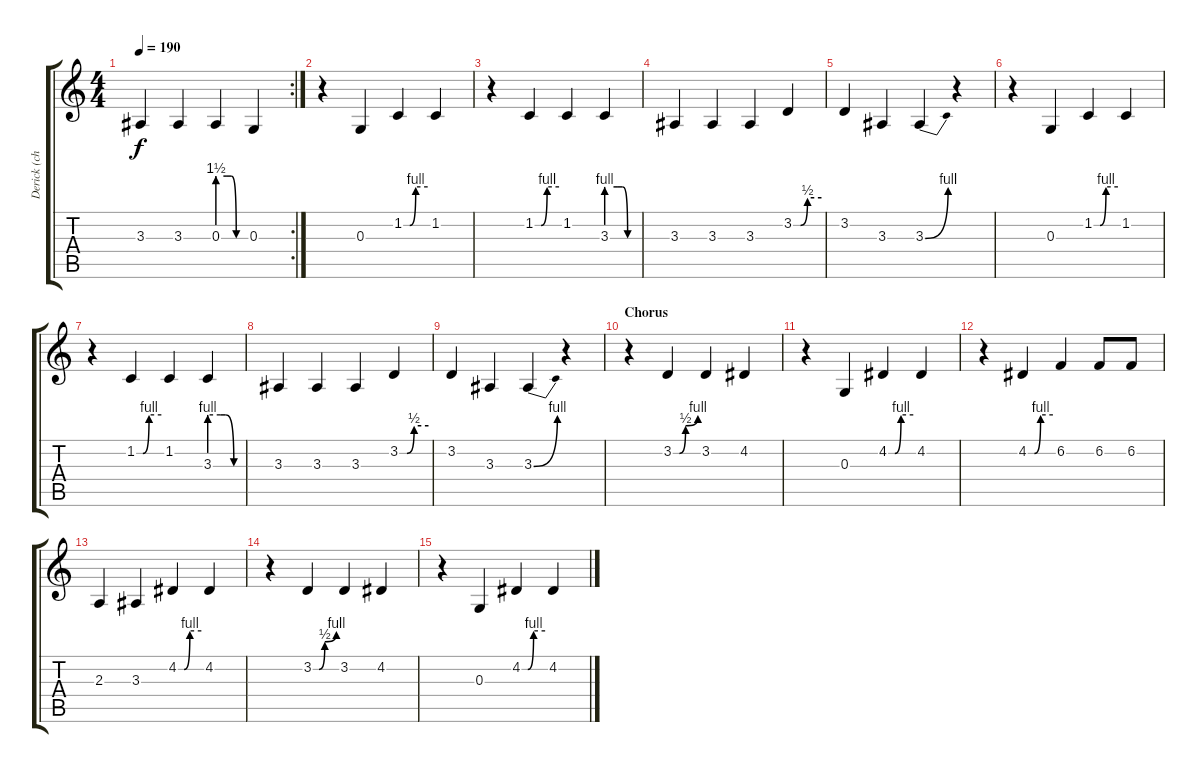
\track ("Derick (chant/lead vocal)" "Derick (ch") {instrument tenorsax}
\staff {score tabs}
\tuning (E4 B3 G3 D3 A2 E2) {hide}
\rc 2
\ts (4 4)
\tempo 190
\clef g2
\ks c
3.3.4{dy f} 3.3.4 0.3{be (custom 0 6 20 6 29 6 40 0 60 0)}.4 0.3.4 |
r.4 0.3.4 1.2{be (custom 0 0 15 0 30 4 60 4)}.4 1.2.4 |
r.4 1.2{be (custom 0 0 15 0 30 4 60 4)}.4 1.2.4 3.3{be (custom 0 4 20 4 30 4 40 0 60 0)}.4 |
3.3.4 3.3.4 3.3.4 3.2{be (custom 0 0 15 0 30 2 60 2)}.4 |
3.2.4 3.3.4 3.3{be (bend 0 0 60 4)}.4 r.4 |
r.4 0.3.4 1.2{be (custom 0 0 15 0 30 4 60 4)}.4 1.2.4 |
r.4 1.2{be (custom 0 0 15 0 30 4 60 4)}.4 1.2.4 3.3{be (custom 0 4 20 4 29 4 45 0 60 0)}.4 |
3.3.4 3.3.4 3.3.4 3.2{be (custom 0 0 15 0 30 2 60 2)}.4 |
3.2.4 3.3.4 3.3{be (bend 0 0 60 4)}.4 r.4 |
\section ("" "Chorus")
r.4 3.2{be (custom 0 0 15 0 30 2 60 4)}.4 3.2.4 4.2.4 |
r.4 0.3.4 4.2{be (custom 0 0 15 0 30 4 60 4)}.4 4.2.4 |
r.4 4.2{be (custom 0 0 15 0 30 4 60 4)}.4 6.2.4 6.2.8 6.2.8 |
2.3.4 3.3.4 4.2{be (custom 0 0 15 0 30 4 60 4)}.4 4.2.4 |
r.4 3.2{be (custom 0 0 15 0 30 2 60 4)}.4 3.2.4 4.2.4 |
r.4 0.3.4 4.2{be (custom 0 0 15 0 30 4 60 4)}.4 4.2.4
